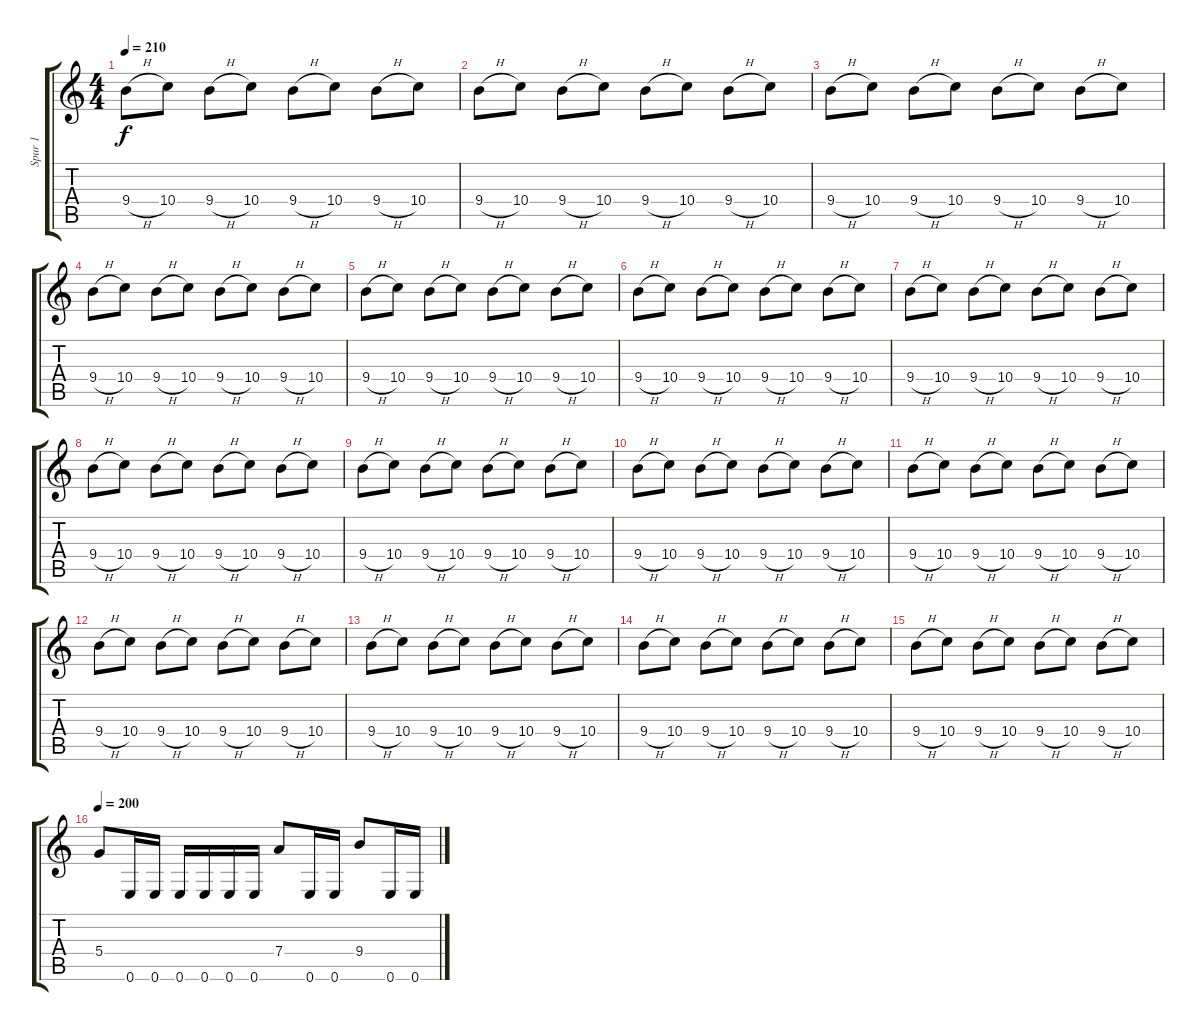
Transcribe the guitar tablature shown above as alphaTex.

\track ("Spur 1" "Spur 1") {instrument distortionguitar}
\staff {score tabs}
\tuning (E4 B3 G3 D3 A2 E2) {hide}
\ts (4 4)
\tempo 210
\clef g2
\ks c
9.4{h}.8{dy f} 10.4.8 9.4{h}.8 10.4.8 9.4{h}.8 10.4.8 9.4{h}.8 10.4.8 |
9.4{h}.8 10.4.8 9.4{h}.8 10.4.8 9.4{h}.8 10.4.8 9.4{h}.8 10.4.8 |
9.4{h}.8 10.4.8 9.4{h}.8 10.4.8 9.4{h}.8 10.4.8 9.4{h}.8 10.4.8 |
9.4{h}.8 10.4.8 9.4{h}.8 10.4.8 9.4{h}.8 10.4.8 9.4{h}.8 10.4.8 |
9.4{h}.8 10.4.8 9.4{h}.8 10.4.8 9.4{h}.8 10.4.8 9.4{h}.8 10.4.8 |
9.4{h}.8 10.4.8 9.4{h}.8 10.4.8 9.4{h}.8 10.4.8 9.4{h}.8 10.4.8 |
9.4{h}.8 10.4.8 9.4{h}.8 10.4.8 9.4{h}.8 10.4.8 9.4{h}.8 10.4.8 |
9.4{h}.8 10.4.8 9.4{h}.8 10.4.8 9.4{h}.8 10.4.8 9.4{h}.8 10.4.8 |
9.4{h}.8 10.4.8 9.4{h}.8 10.4.8 9.4{h}.8 10.4.8 9.4{h}.8 10.4.8 |
9.4{h}.8 10.4.8 9.4{h}.8 10.4.8 9.4{h}.8 10.4.8 9.4{h}.8 10.4.8 |
9.4{h}.8 10.4.8 9.4{h}.8 10.4.8 9.4{h}.8 10.4.8 9.4{h}.8 10.4.8 |
9.4{h}.8 10.4.8 9.4{h}.8 10.4.8 9.4{h}.8 10.4.8 9.4{h}.8 10.4.8 |
9.4{h}.8 10.4.8 9.4{h}.8 10.4.8 9.4{h}.8 10.4.8 9.4{h}.8 10.4.8 |
9.4{h}.8 10.4.8 9.4{h}.8 10.4.8 9.4{h}.8 10.4.8 9.4{h}.8 10.4.8 |
9.4{h}.8 10.4.8 9.4{h}.8 10.4.8 9.4{h}.8 10.4.8 9.4{h}.8 10.4.8 |
\tempo 200
5.4.8 0.6.16 0.6.16 0.6.16 0.6.16 0.6.16 0.6.16 7.4.8 0.6.16 0.6.16 9.4.8 0.6.16 0.6.16
